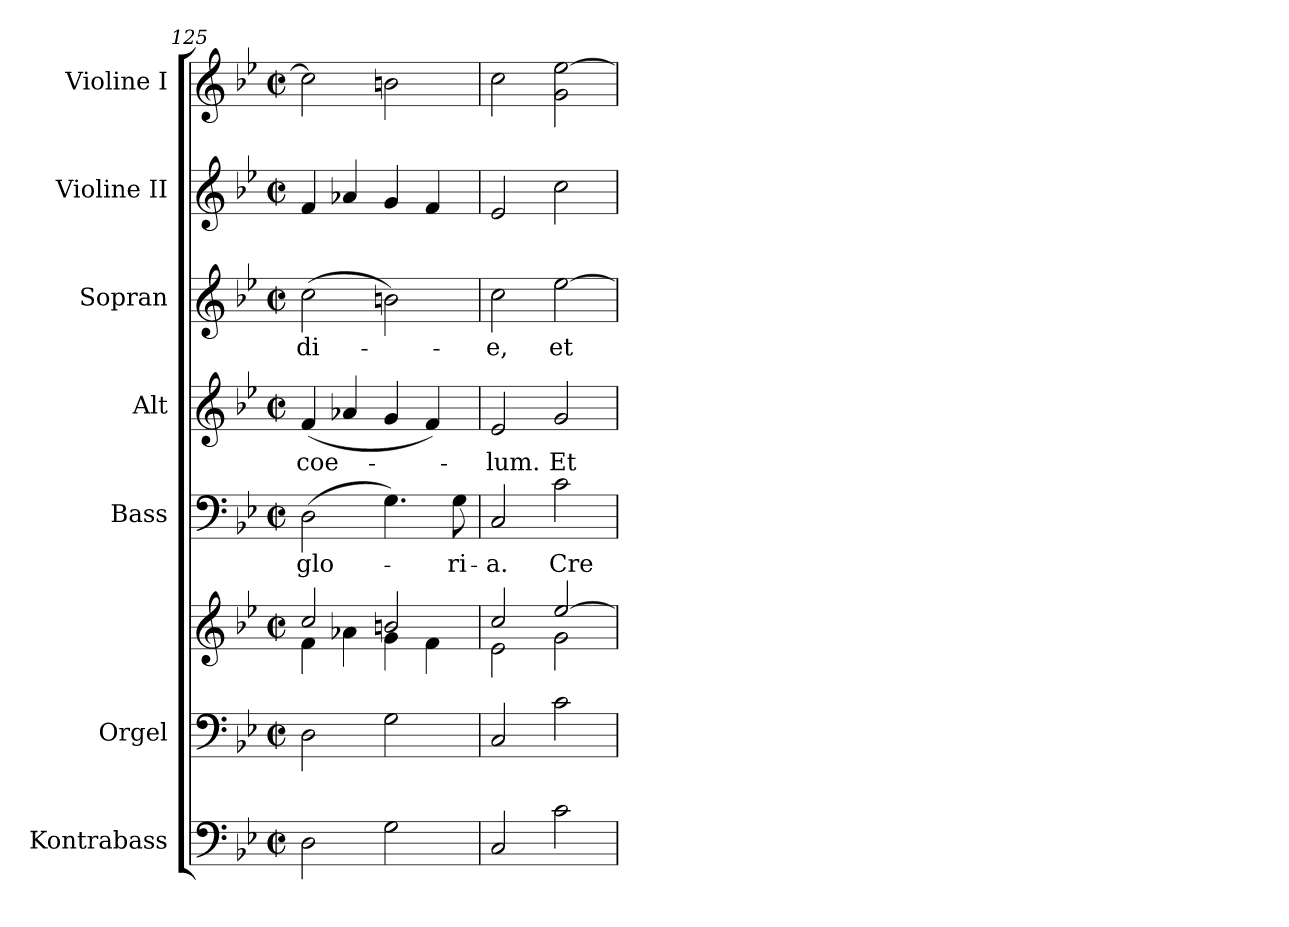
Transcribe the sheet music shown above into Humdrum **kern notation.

**kern	**kern	**kern	**kern	**text	**kern	**text	**kern	**text	**kern	**kern
*part7	*part6	*part6	*part5	*part5	*part4	*part4	*part3	*part3	*part2	*part1
*staff8	*staff7	*staff6	*staff5	*staff5	*staff4	*staff4	*staff3	*staff3	*staff2	*staff1
*I"Kontrabass	*I"Orgel	*	*I"Bass	*	*I"Alt	*	*I"Sopran	*	*I"Violine II	*I"Violine I
*I'Kb.	*I'Org.	*	*I'B	*	*I'A	*	*I'S	*	*I'Vl. II	*I'Vl. I
*clefF4	*clefF4	*clefG2	*clefF4	*	*clefG2	*	*clefG2	*	*clefG2	*clefG2
*ITrd7c12	*	*	*	*	*	*	*	*	*	*
*k[b-e-]	*k[b-e-]	*k[b-e-]	*k[b-e-]	*	*k[b-e-]	*	*k[b-e-]	*	*k[b-e-]	*k[b-e-]
*B-:	*B-:	*B-:	*B-:	*	*B-:	*	*B-:	*	*B-:	*B-:
*M2/2	*M2/2	*M2/2	*M2/2	*	*M2/2	*	*M2/2	*	*M2/2	*M2/2
*met(c|)	*met(c|)	*met(c|)	*met(c|)	*	*met(c|)	*	*met(c|)	*	*met(c|)	*met(c|)
=125	=125	=125	=125	=125	=125	=125	=125	=125	=125	=125
*	*	*^	*	*	*	*	*	*	*	*
!	!	!	!	!	!LO:LY:b	!	!LO:LY:b	!	!LO:LY:b	!	!
2DD\	2D\	2cc/	4f\	(>2D\	glo-	(<4f/	coe-	(>2cc\	di-	4f/	2cc\]
.	.	.	4a-X\	.	.	4a-X/	.	.	.	4a-X/	.
2GG\	2G\	2bn/	4g\	4.G\)	.	4g/	.	2bn\)	.	4g/	2bn\
.	.	.	4f\	.	.	4f/)	.	.	.	4f/	.
!	!	!	!	!	!LO:LY:b	!	!	!	!	!	!
.	.	.	.	8G\	-ri-	.	.	.	.	.	.
!!LO:PB:g=z
=126	=126	=126	=126	=126	=126	=126	=126	=126	=126	=126	=126
!	!	!	!	!	!LO:LY:b	!	!LO:LY:b	!	!LO:LY:b	!	!
2CC/	2C/	2cc/	2e-\	2C/	-a.	2e-/	-lum.	2cc\	-e,	2e-/	2cc\
!	!	!	!	!	!LO:LY:b	!	!LO:LY:b	!	!LO:LY:b	!	!
2C\	2c\	[>2ee-/	2g\	2c\	Cre-	2g/	Et	[2ee-\	et	2cc\	2g\ [2ee-\
*	*	*v	*v	*	*	*	*	*	*	*	*
=	=	=	=	=	=	=	=	=	=	=
*-	*-	*-	*-	*-	*-	*-	*-	*-	*-	*-
